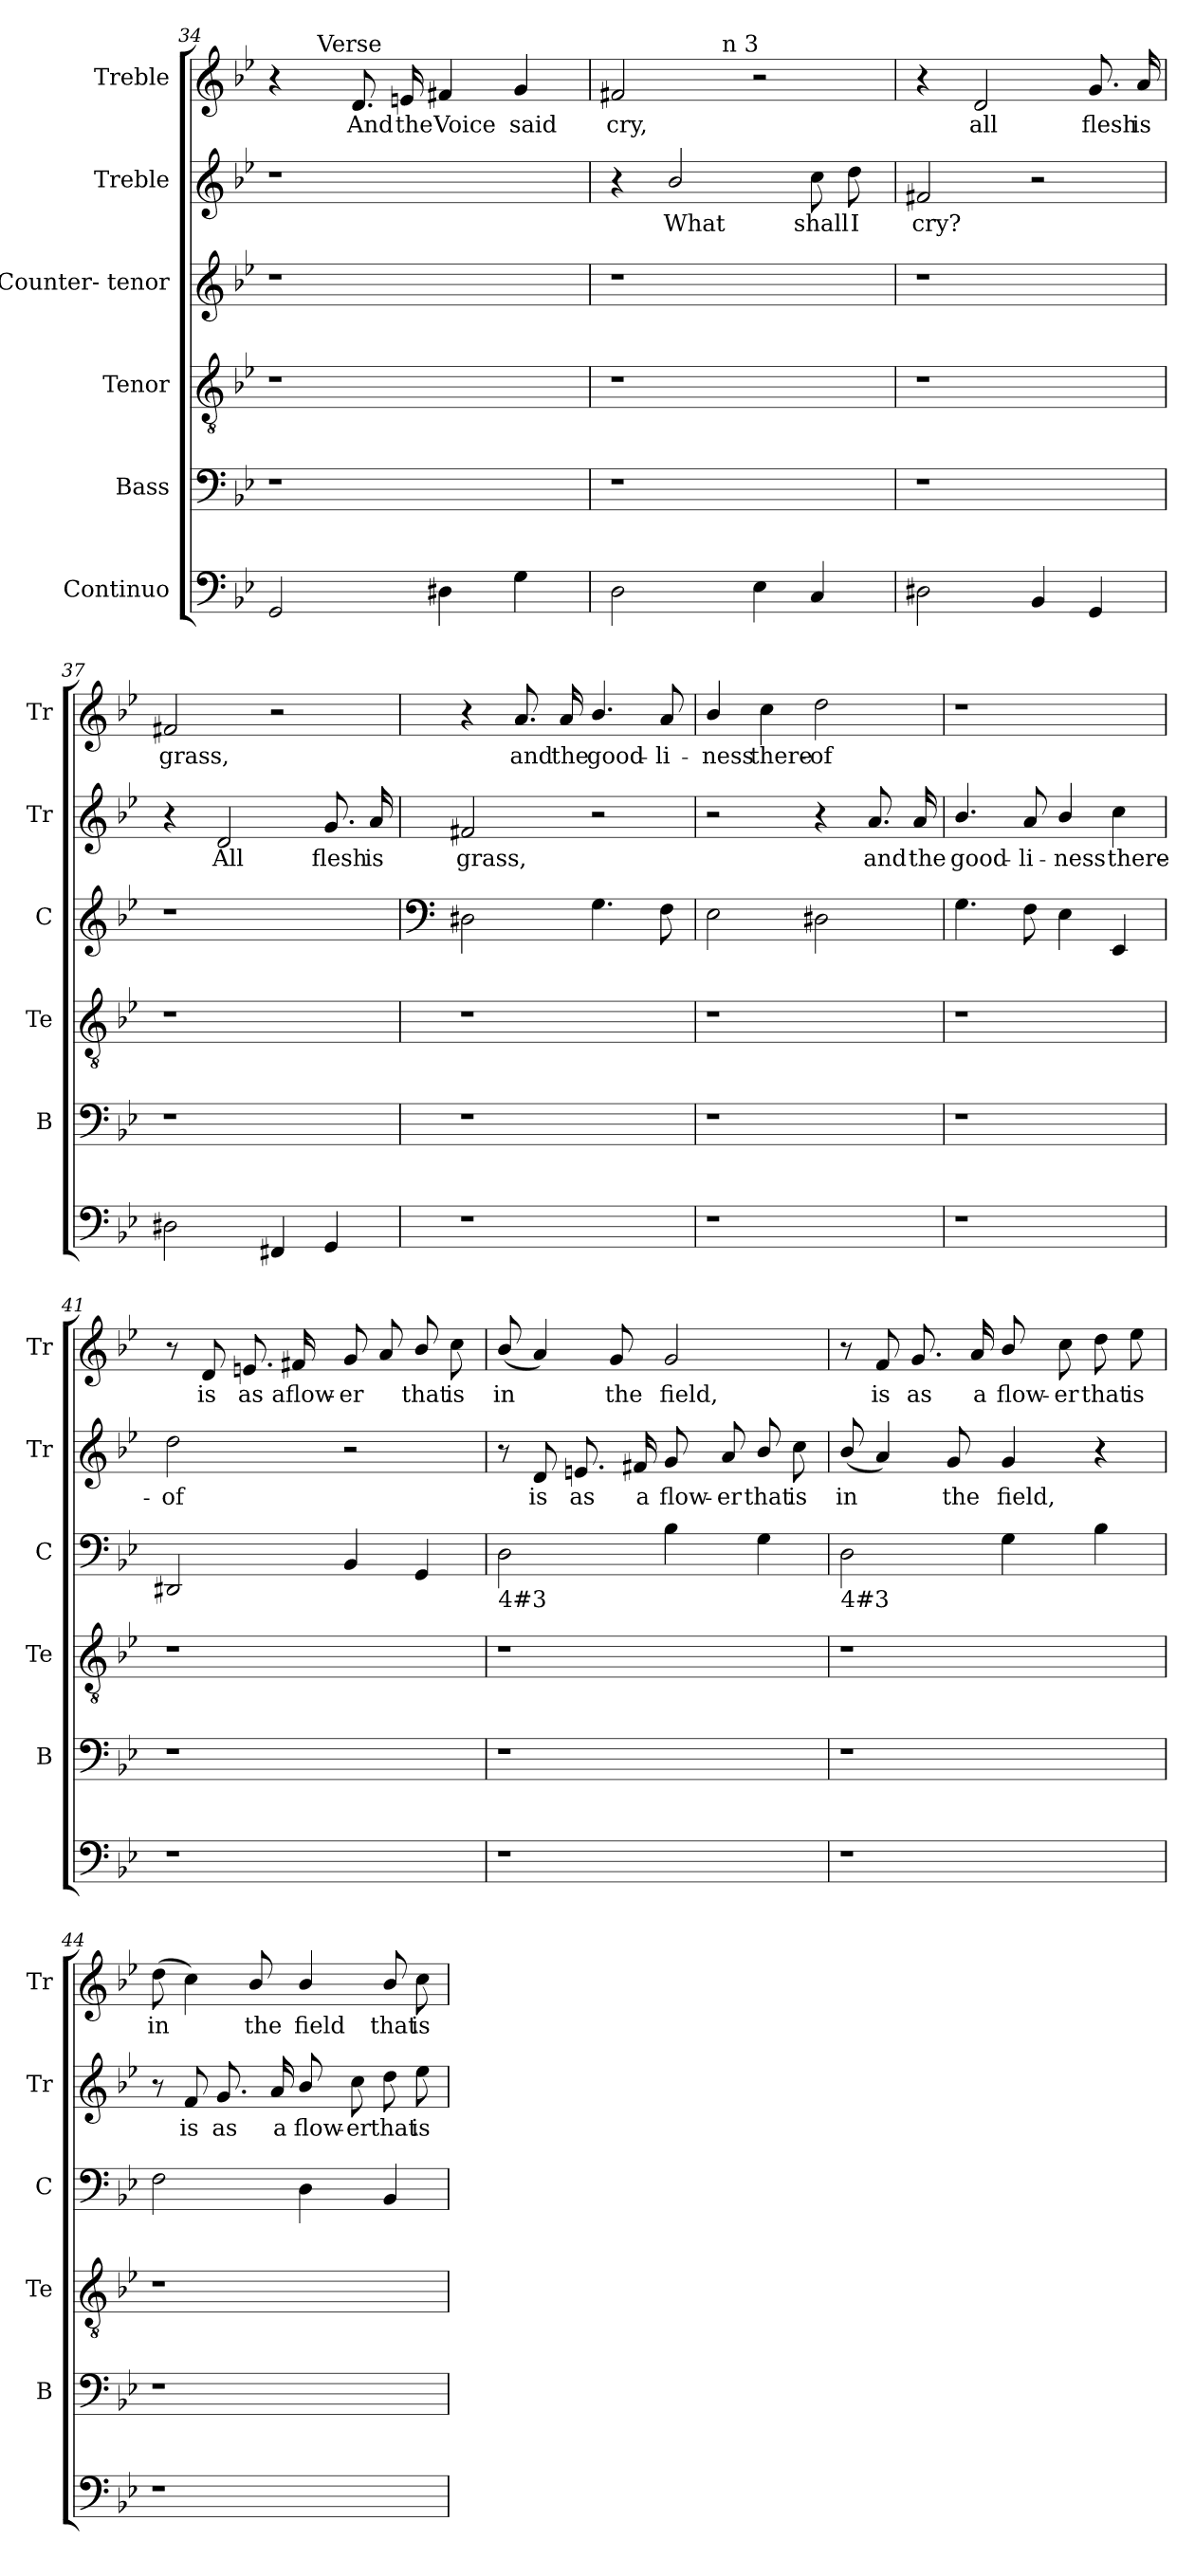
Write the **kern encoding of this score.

**kern	**kern	**kern	**kern	**kern	**text	**kern	**text
*part6	*part5	*part4	*part3	*part2	*part2	*part1	*part1
*staff6	*staff5	*staff4	*staff3	*staff2	*staff2	*staff1	*staff1
*I"Continuo	*I"Bass	*I"Tenor	*I"Counter-  tenor	*I"Treble	*	*I"Treble	*
*	*I'B	*I'Te	*I'C	*I'Tr	*	*I'Tr	*
*clefF4	*clefF4	*clefGv2	*clefG2	*clefG2	*	*clefG2	*
*k[b-e-]	*k[b-e-]	*k[b-e-]	*k[b-e-]	*k[b-e-]	*	*k[b-e-]	*
*B-:	*B-:	*B-:	*B-:	*B-:	*	*B-:	*
=34	=34	=34	=34	=34	=34	=34	=34
*	*	*	*	*	*	*^	*
2GG/	1r	1r	1r	1r	.	4r	8ryy	.
.	.	.	.	.	.	.	64ryy	.
!	!	!	!	!	!	!	!LO:TX:a:t=Verse	!
.	.	.	.	.	.	.	2ryy	.
!	!	!	!	!	!	!	!	!LO:LY:b:cj
.	.	.	.	.	.	8.d/	.	And
!	!	!	!	!	!	!	!	!LO:LY:b:cj
.	.	.	.	.	.	16en/	.	the
!	!	!	!	!	!	!	!	!LO:LY:b:cj
4D#\	.	.	.	.	.	4f#X/	.	Voice
.	.	.	.	.	.	.	4ryy	.
!	!	!	!	!	!	!	!	!LO:LY:b:cj
4G\	.	.	.	.	.	4g/	.	said
.	.	.	.	.	.	.	16..ryy	.
=35	=35	=35	=35	=35	=35	=35	=35	=35
!	!	!	!	!	!	!	!	!LO:LY:b:cj
2D<\	1r	1r	1r	4r	.	2f#X/	4ryy	cry,
!	!	!	!	!	!LO:LY:b:cj	!	!	!
.	.	.	.	2b-/	What	.	8ryy	.
.	.	.	.	.	.	.	32ryy	.
!	!	!	!	!	!	!	!LO:TX:a:t=n 3	!
.	.	.	.	.	.	.	2ryy	.
4E-\	.	.	.	.	.	2r	.	.
!	!	!	!	!	!LO:LY:b:cj	!	!	!
4C/	.	.	.	8cc\	shall	.	.	.
!	!	!	!	!	!LO:LY:b:cj	!	!	!
.	.	.	.	8dd\	I	.	.	.
.	.	.	.	.	.	.	16.ryy	.
=36	=36	=36	=36	=36	=36	=36	=36	=36
!	!	!	!	!	!LO:LY:b:cj	!	!	!
*	*	*	*	*	*	*v	*v	*
2D#\	1r	1r	1r	2f#X/	cry?	4r	.
!	!	!	!	!	!	!	!LO:LY:b:cj
.	.	.	.	.	.	2d/	all
4BB-</	.	.	.	2r	.	.	.
!	!	!	!	!	!	!	!LO:LY:b:cj
4GG/	.	.	.	.	.	8.g/	flesh
!	!	!	!	!	!	!	!LO:LY:b:cj
.	.	.	.	.	.	16a/	is
=37	=37	=37	=37	=37	=37	=37	=37
!	!	!	!	!	!	!	!LO:LY:b:cj
2D#\	1r	1r	1r	4r	.	2f#X/	grass,
!	!	!	!	!	!LO:LY:b:cj	!	!
.	.	.	.	2d/	All	.	.
4FF#X</	.	.	.	.	.	2r	.
!	!	!	!	!	!LO:LY:b:cj	!	!
4GG/	.	.	.	8.g/	flesh	.	.
!	!	!	!	!	!LO:LY:b:cj	!	!
.	.	.	.	16a/	is	.	.
!!LO:PB:g=z
=38	=38	=38	=38	=38	=38	=38	=38
*	*	*	*clefF4	*	*	*	*
!	!	!	!	!	!LO:LY:b:cj	!	!
1r	1r	1r	2D#\	2f#X/	grass,	4r	.
!	!	!	!	!	!	!	!LO:LY:b:cj
.	.	.	.	.	.	8.a/	and
!	!	!	!	!	!	!	!LO:LY:b:cj
.	.	.	.	.	.	16a/	the
!	!	!	!	!	!	!	!LO:LY:b:cj
.	.	.	4.G\	2r	.	4.b-/	good-
!	!	!	!	!	!	!	!LO:LY:b:cj
.	.	.	8F<\	.	.	8a/	-li-
=39	=39	=39	=39	=39	=39	=39	=39
!	!	!	!	!	!	!	!LO:LY:b:cj
1r	1r	1r	2E-\	2r	.	4b-/	-ness
!	!	!	!	!	!	!	!LO:LY:b:cj
.	.	.	.	.	.	4cc\	there-
!	!	!	!	!	!	!	!LO:LY:b:cj
.	.	.	2D#\	4r	.	2dd\	-of
!	!	!	!	!	!LO:LY:b:cj	!	!
.	.	.	.	8.a/	and	.	.
!	!	!	!	!	!LO:LY:b:cj	!	!
.	.	.	.	16a/	the	.	.
=40	=40	=40	=40	=40	=40	=40	=40
!	!	!	!	!	!LO:LY:b:cj	!	!
1r	1r	1r	4.G\	4.b-/	good-	1r	.
!	!	!	!	!	!LO:LY:b:cj	!	!
.	.	.	8F<\	8a/	-li-	.	.
!	!	!	!	!	!LO:LY:b:cj	!	!
.	.	.	4E-<\	4b-/	-ness	.	.
!	!	!	!	!	!LO:LY:b:cj	!	!
.	.	.	4EE-</	4cc\	there-	.	.
=41	=41	=41	=41	=41	=41	=41	=41
!	!	!	!	!	!LO:LY:b:cj	!	!
1r	1r	1r	2DD#/	2dd\	-of	8r	.
!	!	!	!	!	!	!	!LO:LY:b:cj
.	.	.	.	.	.	8d/	is
!	!	!	!	!	!	!	!LO:LY:b:cj
.	.	.	.	.	.	8.en/	as
!	!	!	!	!	!	!	!LO:LY:b
.	.	.	.	.	.	16f#X/	aflow-
!	!	!	!	!	!	!	!LO:LY:b:cj
.	.	.	4BB-</	2r	.	8g/	-er
.	.	.	.	.	.	8a/	.
!	!	!	!	!	!	!	!LO:LY:b:cj
.	.	.	4GG/	.	.	8b-/	that
!	!	!	!	!	!	!	!LO:LY:b:cj
.	.	.	.	.	.	8cc\	is
!!LO:LB:g=z
=42	=42	=42	=42	=42	=42	=42	=42
!	!	!	!LO:TX:b:t=4#3	!	!	!	!
!	!	!	!	!	!	!	!LO:LY:b:cj
1r	1r	1r	2D<\	8r	.	(<8b-/	in
!	!	!	!	!	!LO:LY:b:cj	!	!
.	.	.	.	8d/	is	4a/)	.
!	!	!	!	!	!LO:LY:b:cj	!	!
.	.	.	.	8.en/	as	.	.
!	!	!	!	!	!	!	!LO:LY:b:cj
.	.	.	.	.	.	8g/	the
!	!	!	!	!	!LO:LY:b:cj	!	!
.	.	.	.	16f#X/	a	.	.
!	!	!	!	!	!LO:LY:b:cj	!	!LO:LY:b:cj
.	.	.	4B-<\	8g/	flow-	2g/	field,
!	!	!	!	!	!LO:LY:b:rj	!	!
.	.	.	.	8a/	-er	.	.
!	!	!	!	!	!LO:LY:b:cj	!	!
.	.	.	4G\	8b-/	that	.	.
!	!	!	!	!	!LO:LY:b:cj	!	!
.	.	.	.	8cc\	is	.	.
=43	=43	=43	=43	=43	=43	=43	=43
!	!	!	!LO:TX:b:t=4#3	!	!	!	!
!	!	!	!	!	!LO:LY:b:cj	!	!
1r	1r	1r	2D<\	(<8b-/	in	8r	.
!	!	!	!	!	!	!	!LO:LY:b:cj
.	.	.	.	4a/)	.	8f/	is
!	!	!	!	!	!	!	!LO:LY:b:cj
.	.	.	.	.	.	8.g/	as
!	!	!	!	!	!LO:LY:b:cj	!	!
.	.	.	.	8g/	the	.	.
!	!	!	!	!	!	!	!LO:LY:b:cj
.	.	.	.	.	.	16a/	a
!	!	!	!	!	!LO:LY:b:cj	!	!LO:LY:b:cj
.	.	.	4G\	4g/	field,	8b-/	flow-
!	!	!	!	!	!	!	!LO:LY:b:rj
.	.	.	.	.	.	8cc\	-er
!	!	!	!	!	!	!	!LO:LY:b:cj
.	.	.	4B-\	4r	.	8dd\	that
!	!	!	!	!	!	!	!LO:LY:b:cj
.	.	.	.	.	.	8ee-\	is
=44	=44	=44	=44	=44	=44	=44	=44
!	!	!	!	!	!	!	!LO:LY:b:cj
1r	1r	1r	2F\	8r	.	(>8dd\	in
!	!	!	!	!	!LO:LY:b:cj	!	!
.	.	.	.	8f/	is	4cc\)	.
!	!	!	!	!	!LO:LY:b:cj	!	!
.	.	.	.	8.g/	as	.	.
!	!	!	!	!	!	!	!LO:LY:b:cj
.	.	.	.	.	.	8b-/	the
!	!	!	!	!	!LO:LY:b:cj	!	!
.	.	.	.	16a/	a	.	.
!	!	!	!	!	!LO:LY:b:cj	!	!LO:LY:b:cj
.	.	.	4D<\	8b-/	flow-	4b-/	field
!	!	!	!	!	!LO:LY:b:rj	!	!
.	.	.	.	8cc\	-er	.	.
!	!	!	!	!	!LO:LY:b:cj	!	!LO:LY:b:cj
.	.	.	4BB-/	8dd\	that	8b-/	that
!	!	!	!	!	!LO:LY:b:cj	!	!LO:LY:b:cj
.	.	.	.	8ee-\	is	8cc\	is
=	=	=	=	=	=	=	=
*-	*-	*-	*-	*-	*-	*-	*-
